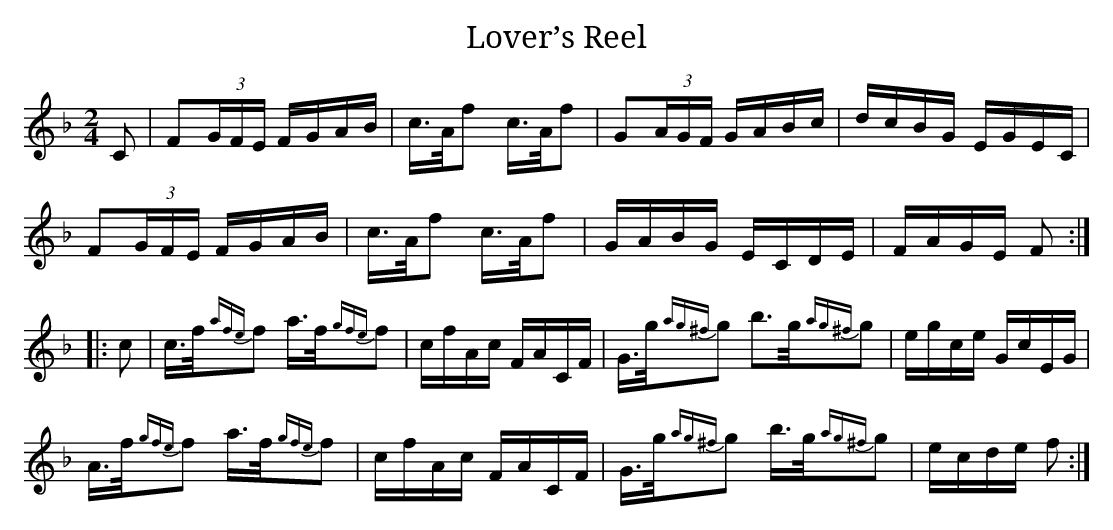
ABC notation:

X:1
T:Lover’s Reel
M:2/4
L:1/8
K:F
C|F(3G/F/E/ F/G/A/B/|c/>A/f c/>A/f|G(3A/G/F/ G/A/B/c/|d/c/B/G/ E/G/E/C/|
F(3G/F/E/ F/G/A/B/|c/>A/f c/>A/f|G/A/B/G/ E/C/D/E/|F/A/G/E/ F:|
|:c|c/>f/{afe}f a/>f/{gfe}f|c/f/A/c/ F/A/C/F/|G/>g/{ag^f}g b>/g/{ag^f}g|e/g/c/e/ G/c/E/G/|
A/>f/{gfe}f a/>f/{gfe}f|c/f/A/c/ F/A/C/F/|G/>g/{ag^f}g b/>g/{ag^f}g|e/c/d/e/ f:|]
